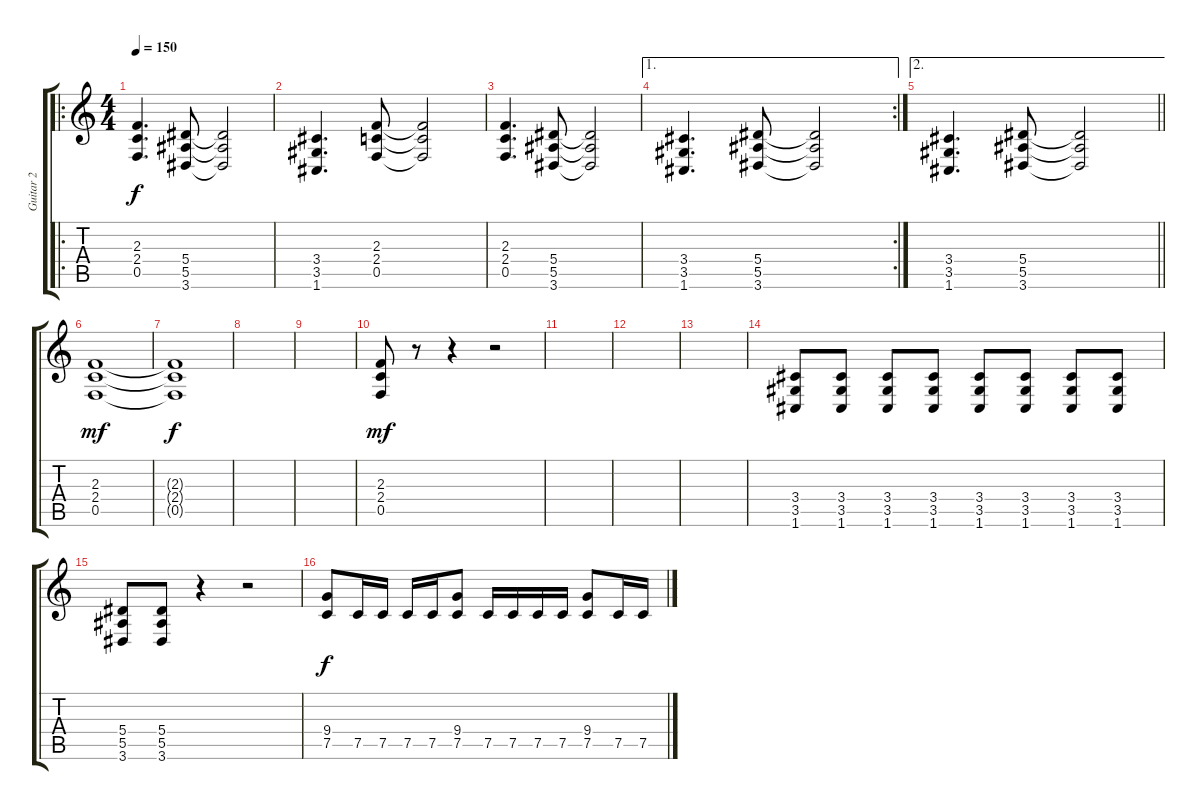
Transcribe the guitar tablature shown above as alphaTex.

\track ("Guitar 2" "Guitar 2") {instrument distortionguitar}
\staff {score tabs}
\tuning (C4 G3 Eb3 Bb2 F2 C2) {hide}
\ro
\ts (4 4)
\tempo 150
\clef g2
\ks c
(2.3 2.4 0.5).4{d dy f balance 8} (5.4 5.5 3.6).8 (5.4{t} 5.5{t} 3.6{t}).2 |
(3.4 3.5 1.6).4{d} (2.3 2.4 0.5).8 (2.3{t} 2.4{t} 0.5{t}).2 |
(2.3 2.4 0.5).4{d} (5.4 5.5 3.6).8 (5.4{t} 5.5{t} 3.6{t}).2 |
\ae 1
\rc 2
(3.4 3.5 1.6).4{d} (5.4 5.5 3.6).8 (5.4{t} 5.5{t} 3.6{t}).2 |
\ae 2
\barLineRight lightlight
(3.4 3.5 1.6).4{d} (5.4 5.5 3.6).8 (5.4{t} 5.5{t} 3.6{t}).2 |
(2.3 2.4 0.5).1{dy mf} |
(2.3{t} 2.4{t} 0.5{t}).1{dy f} |
|
|
(2.3 2.4 0.5).8{dy mf} r.8 r.4 r.2 |
|
|
|
(3.4 3.5 1.6).8{balance 2} (3.4 3.5 1.6).8 (3.4 3.5 1.6).8 (3.4 3.5 1.6).8 (3.4 3.5 1.6).8 (3.4 3.5 1.6).8 (3.4 3.5 1.6).8 (3.4 3.5 1.6).8 |
(5.4 5.5 3.6).8 (5.4 5.5 3.6).8 r.4 r.2 |
(9.4 7.5).8{dy f balance 8} 7.5.16 7.5.16 7.5.16 7.5.16 (9.4 7.5).8 7.5.16 7.5.16 7.5.16 7.5.16 (9.4 7.5).8 7.5.16 7.5.16
